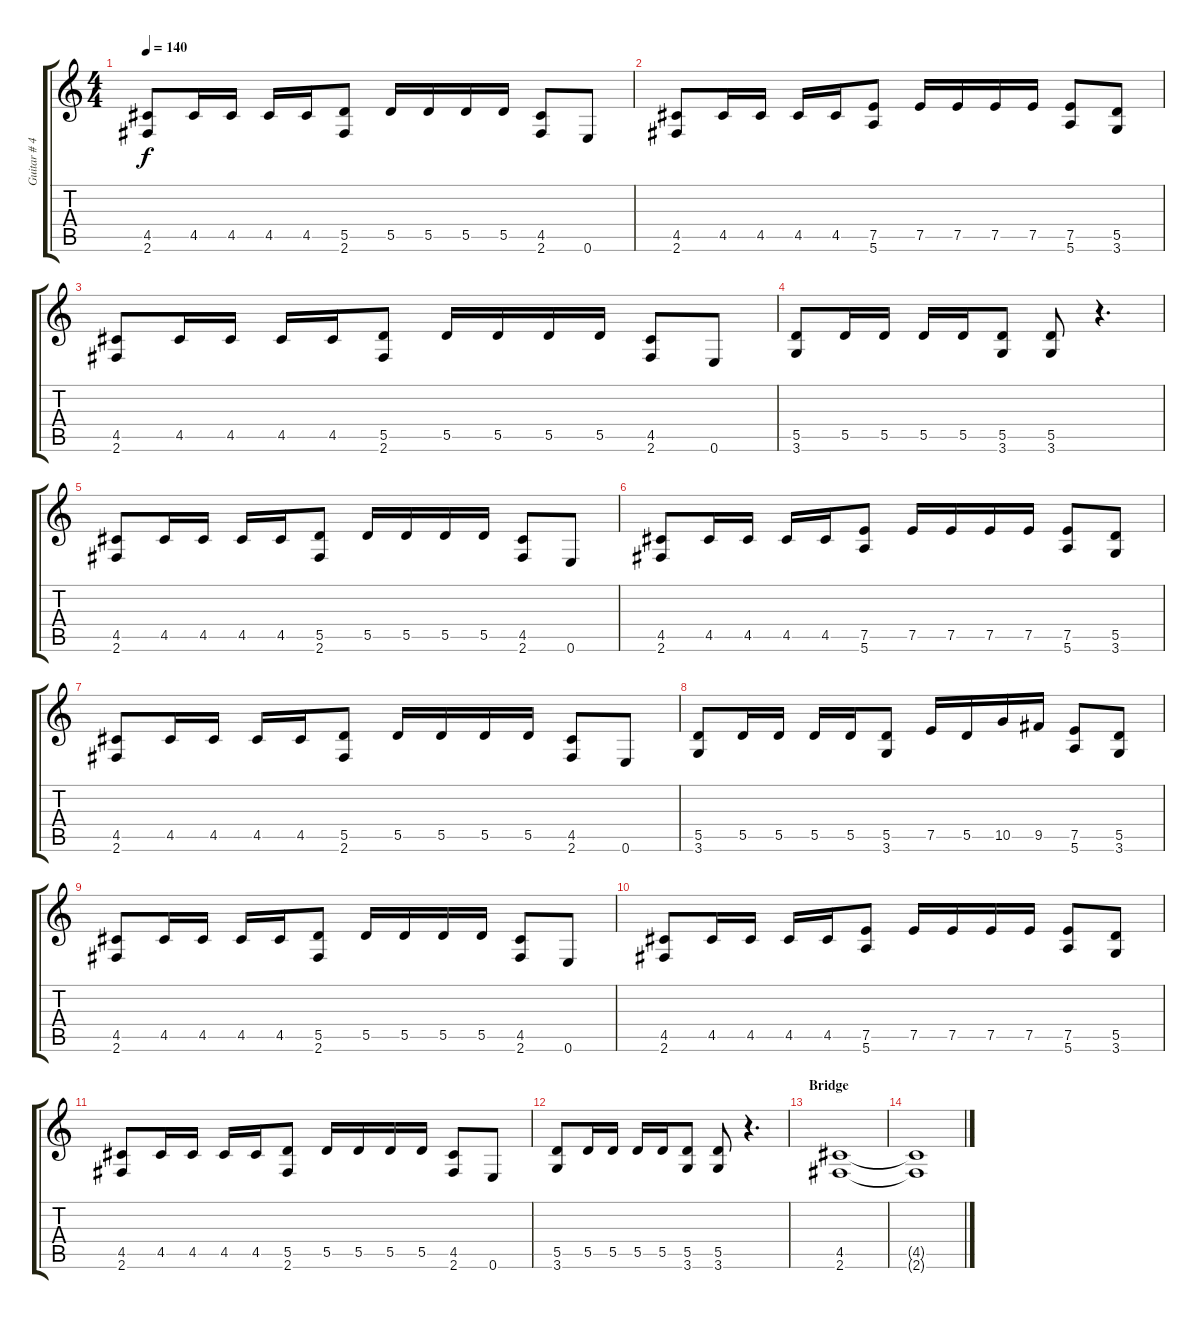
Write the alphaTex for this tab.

\track ("Guitar # 4 - Overdriven Guitar" "Guitar # 4") {instrument overdrivenguitar}
\staff {score tabs}
\tuning (E4 B3 G3 D3 A2 E2) {hide}
\ts (4 4)
\tempo 140
\clef g2
\ks c
(4.5 2.6).8{dy f} 4.5.16 4.5.16 4.5.16 4.5.16 (5.5 2.6).8 5.5.16 5.5.16 5.5.16 5.5.16 (4.5 2.6).8 0.6.8 |
(4.5 2.6).8 4.5.16 4.5.16 4.5.16 4.5.16 (7.5 5.6).8 7.5.16 7.5.16 7.5.16 7.5.16 (7.5 5.6).8 (5.5 3.6).8 |
(4.5 2.6).8 4.5.16 4.5.16 4.5.16 4.5.16 (5.5 2.6).8 5.5.16 5.5.16 5.5.16 5.5.16 (4.5 2.6).8 0.6.8 |
(5.5 3.6).8 5.5.16 5.5.16 5.5.16 5.5.16 (5.5 3.6).8 (5.5 3.6).8 r.4{d} |
(4.5 2.6).8 4.5.16 4.5.16 4.5.16 4.5.16 (5.5 2.6).8 5.5.16 5.5.16 5.5.16 5.5.16 (4.5 2.6).8 0.6.8 |
(4.5 2.6).8 4.5.16 4.5.16 4.5.16 4.5.16 (7.5 5.6).8 7.5.16 7.5.16 7.5.16 7.5.16 (7.5 5.6).8 (5.5 3.6).8 |
(4.5 2.6).8 4.5.16 4.5.16 4.5.16 4.5.16 (5.5 2.6).8 5.5.16 5.5.16 5.5.16 5.5.16 (4.5 2.6).8 0.6.8 |
(5.5 3.6).8 5.5.16 5.5.16 5.5.16 5.5.16 (5.5 3.6).8 7.5.16 5.5.16 10.5.16 9.5.16 (7.5 5.6).8 (5.5 3.6).8 |
(4.5 2.6).8 4.5.16 4.5.16 4.5.16 4.5.16 (5.5 2.6).8 5.5.16 5.5.16 5.5.16 5.5.16 (4.5 2.6).8 0.6.8 |
(4.5 2.6).8 4.5.16 4.5.16 4.5.16 4.5.16 (7.5 5.6).8 7.5.16 7.5.16 7.5.16 7.5.16 (7.5 5.6).8 (5.5 3.6).8 |
(4.5 2.6).8 4.5.16 4.5.16 4.5.16 4.5.16 (5.5 2.6).8 5.5.16 5.5.16 5.5.16 5.5.16 (4.5 2.6).8 0.6.8 |
(5.5 3.6).8 5.5.16 5.5.16 5.5.16 5.5.16 (5.5 3.6).8 (5.5 3.6).8 r.4{d} |
\section ("" "Bridge")
(4.5 2.6).1{volume 0 balance 0} |
(4.5{t} 2.6{t}).1
